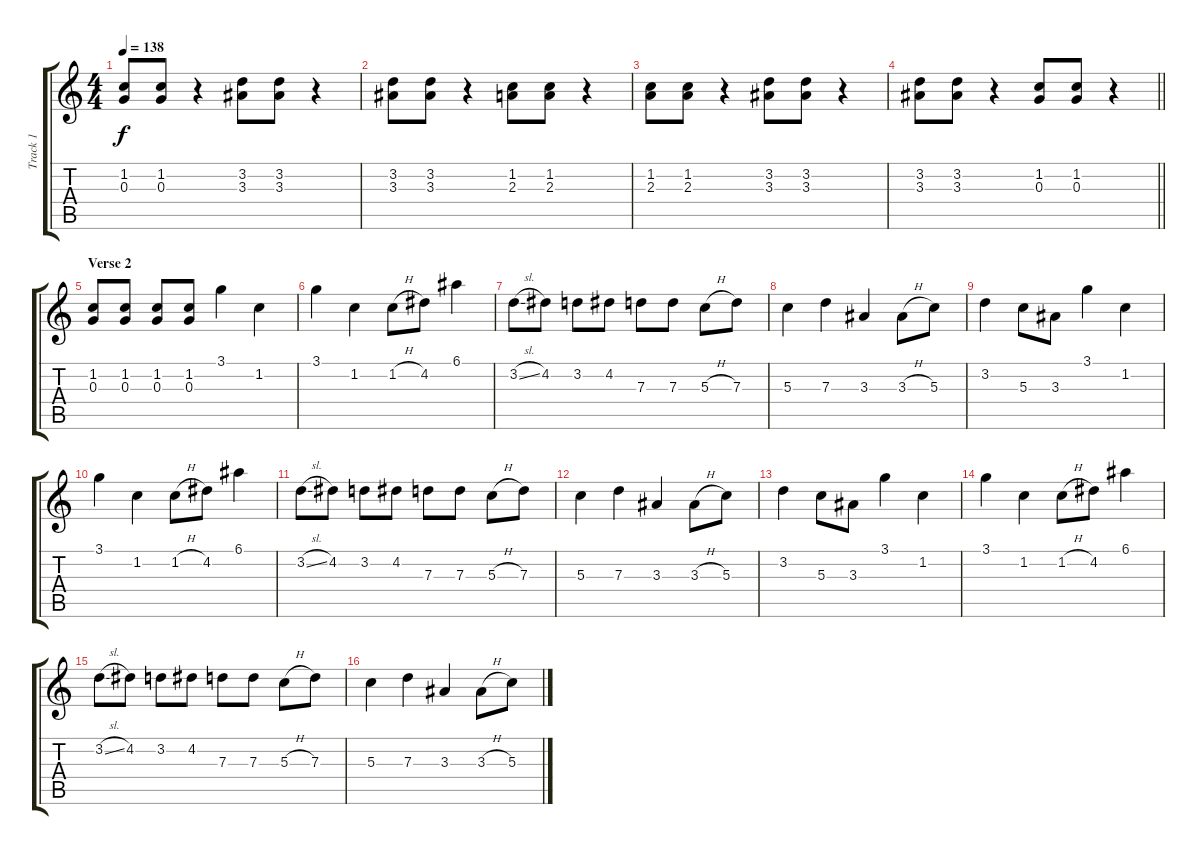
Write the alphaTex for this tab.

\track ("Track 1" "Track 1") {instrument overdrivenguitar}
\staff {score tabs}
\tuning (E4 B3 G3 D3 A2 E2) {hide}
\ts (4 4)
\tempo 138
\clef g2
\ks c
(1.2 0.3).8{dy f} (1.2 0.3).8 r.4 (3.2 3.3).8 (3.2 3.3).8 r.4 |
(3.2 3.3).8 (3.2 3.3).8 r.4 (1.2 2.3).8 (1.2 2.3).8 r.4 |
(1.2 2.3).8 (1.2 2.3).8 r.4 (3.2 3.3).8 (3.2 3.3).8 r.4 |
\barLineRight lightlight
(3.2 3.3).8 (3.2 3.3).8 r.4 (1.2 0.3).8 (1.2 0.3).8 r.4 |
\section ("" "Verse 2")
(1.2 0.3).8 (1.2 0.3).8 (1.2 0.3).8 (1.2 0.3).8 3.1.4 1.2.4 |
3.1.4 1.2.4 1.2{h}.8 4.2.8 6.1.4 |
3.2{sl}.8 4.2.8 3.2.8 4.2.8 7.3.8 7.3.8 5.3{h}.8 7.3.8 |
5.3.4 7.3.4 3.3.4 3.3{h}.8 5.3.8 |
3.2.4 5.3.8 3.3.8 3.1.4 1.2.4 |
3.1.4 1.2.4 1.2{h}.8 4.2.8 6.1.4 |
3.2{sl}.8 4.2.8 3.2.8 4.2.8 7.3.8 7.3.8 5.3{h}.8 7.3.8 |
5.3.4 7.3.4 3.3.4 3.3{h}.8 5.3.8 |
3.2.4 5.3.8 3.3.8 3.1.4 1.2.4 |
3.1.4 1.2.4 1.2{h}.8 4.2.8 6.1.4 |
3.2{sl}.8 4.2.8 3.2.8 4.2.8 7.3.8 7.3.8 5.3{h}.8 7.3.8 |
5.3.4 7.3.4 3.3.4 3.3{h}.8 5.3.8
